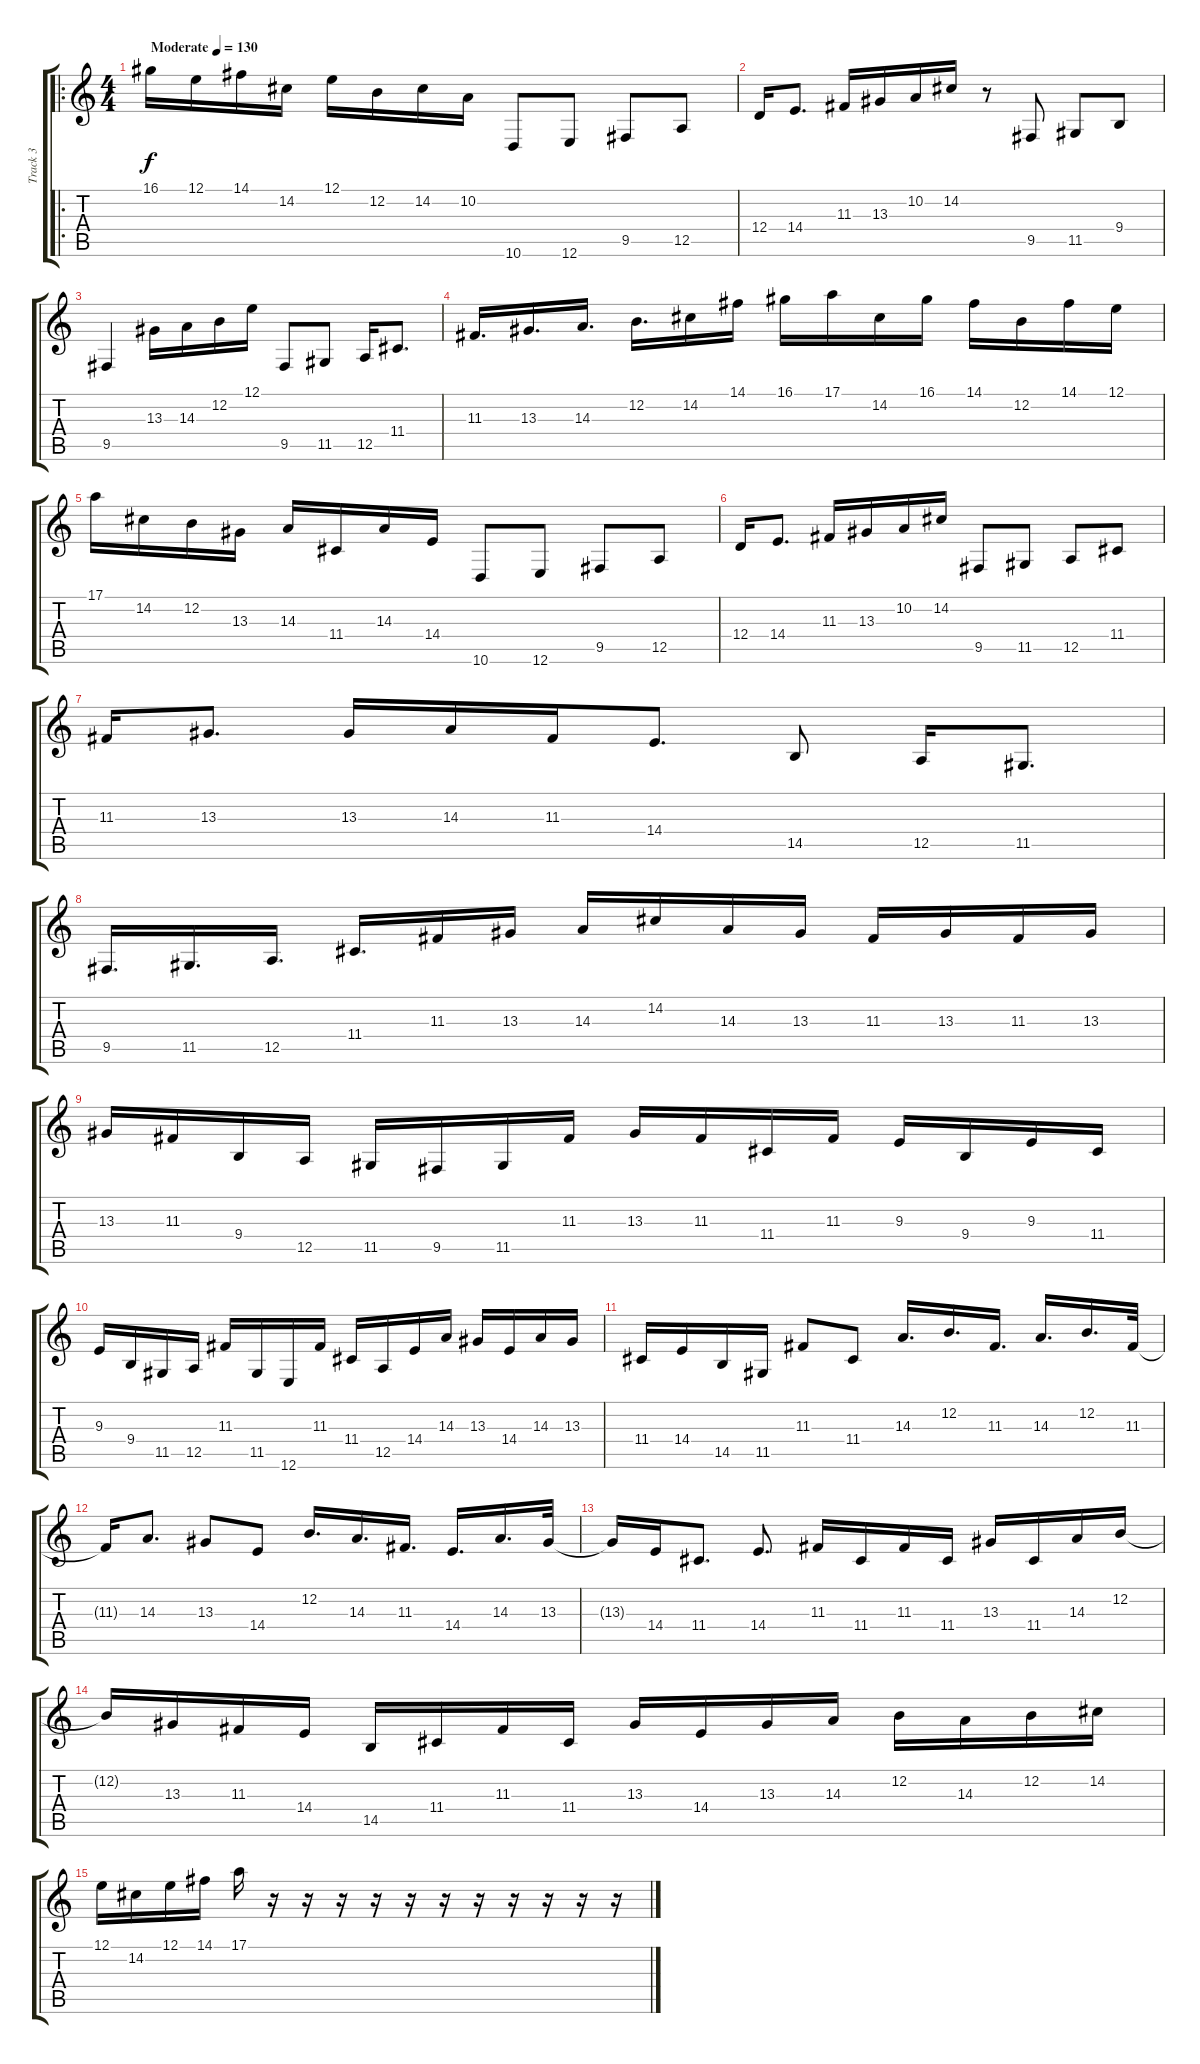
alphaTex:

\track ("Track 3" "Track 3") {instrument acousticgrandpiano}
\staff {score tabs}
\tuning (E4 B3 G3 D3 A2 E2) {hide}
\ro
\ts (4 4)
\tempo (130 "Moderate")
\clef g2
\ks c
16.1.16{dy f volume 16 instrument acousticgrandpiano} 12.1.16 14.1.16 14.2.16 12.1.16 12.2.16 14.2.16 10.2.16 10.6.8 12.6.8 9.5.8 12.5.8 |
12.4.16 14.4.8{d} 11.3.16 13.3.16 10.2.16 14.2.16 r.8 9.5.8 11.5.8 9.4.8 |
9.5.4 13.3.16 14.3.16 12.2.16 12.1.16 9.5.8 11.5.8 12.5.16 11.4.8{d} |
11.3.16{d} 13.3.16{d} 14.3.16{d} 12.2.16{d} 14.2.16 14.1.16 16.1.16 17.1.16 14.2.16 16.1.16 14.1.16 12.2.16 14.1.16 12.1.16 |
17.1.16 14.2.16 12.2.16 13.3.16 14.3.16 11.4.16 14.3.16 14.4.16 10.6.8 12.6.8 9.5.8 12.5.8 |
12.4.16 14.4.8{d} 11.3.16 13.3.16 10.2.16 14.2.16 9.5.8 11.5.8 12.5.8 11.4.8 |
11.3.16 13.3.8{d} 13.3.16 14.3.16 11.3.16 14.4.8{d} 14.5.8 12.5.16 11.5.8{d} |
9.5.16{d} 11.5.16{d} 12.5.16{d} 11.4.16{d} 11.3.16 13.3.16 14.3.16 14.2.16 14.3.16 13.3.16 11.3.16 13.3.16 11.3.16 13.3.16 |
13.3.16 11.3.16 9.4.16 12.5.16 11.5.16 9.5.16 11.5.16 11.3.16 13.3.16 11.3.16 11.4.16 11.3.16 9.3.16 9.4.16 9.3.16 11.4.16 |
9.3.16 9.4.16 11.5.16 12.5.16 11.3.16 11.5.16 12.6.16 11.3.16 11.4.16 12.5.16 14.4.16 14.3.16 13.3.16 14.4.16 14.3.16 13.3.16 |
11.4.16 14.4.16 14.5.16 11.5.16 11.3.8 11.4.8 14.3.16{d} 12.2.16{d} 11.3.16{d} 14.3.16{d} 12.2.16{d} 11.3.32 |
11.3{t}.16 14.3.8{d} 13.3.8 14.4.8 12.2.16{d} 14.3.16{d} 11.3.16{d} 14.4.16{d} 14.3.16{d} 13.3.32 |
13.3{t}.16 14.4.16 11.4.8{d} 14.4.8{d} 11.3.16 11.4.16 11.3.16 11.4.16 13.3.16 11.4.16 14.3.16 12.2.16 |
12.2{t}.16 13.3.16 11.3.16 14.4.16 14.5.16 11.4.16 11.3.16 11.4.16 13.3.16 14.4.16 13.3.16 14.3.16 12.2.16 14.3.16 12.2.16 14.2.16 |
12.1.16 14.2.16 12.1.16 14.1.16 17.1.16 r.16 r.16 r.16 r.16 r.16 r.16 r.16 r.16 r.16 r.16 r.16
